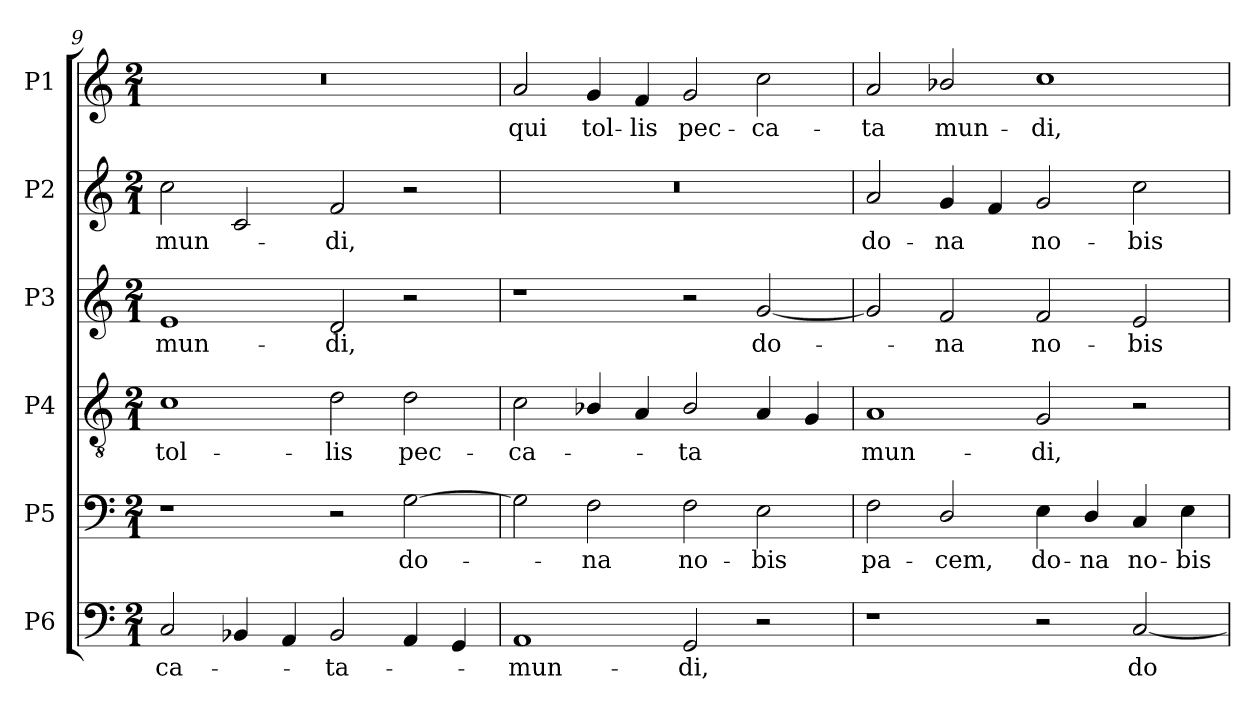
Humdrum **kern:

**kern	**text	**kern	**text	**kern	**text	**kern	**text	**kern	**text	**kern	**text
*part6	*part6	*part5	*part5	*part4	*part4	*part3	*part3	*part2	*part2	*part1	*part1
*staff6	*staff6	*staff5	*staff5	*staff4	*staff4	*staff3	*staff3	*staff2	*staff2	*staff1	*staff1
*I"P6	*	*I"P5	*	*I"P4	*	*I"P3	*	*I"P2	*	*I"P1	*
*clefF4	*	*clefF4	*	*clefGv2	*	*clefG2	*	*clefG2	*	*clefG2	*
*	*	*	*	*ITrd7c12	*	*	*	*	*	*	*
*k[]	*	*k[]	*	*k[]	*	*k[]	*	*k[]	*	*k[]	*
*C:	*	*C:	*	*C:	*	*C:	*	*C:	*	*C:	*
*M2/1	*	*M2/1	*	*M2/1	*	*M2/1	*	*M2/1	*	*M2/1	*
=9	=9	=9	=9	=9	=9	=9	=9	=9	=9	=9	=9
!	!LO:LY:b:color=#000000	!	!	!	!	!	!	!	!	!	!
!	!	!	!	!	!LO:LY:b:color=#000000	!	!	!	!	!	!
!	!	!	!	!	!	!	!LO:LY:b:color=#000000	!	!	!	!
!	!	!	!	!	!	!	!	!	!LO:LY:b:color=#000000	!LO:N:vis=1	!
2Ci/	-ca-	1r	.	1Ci	tol-	1ei	-mun-	2cci\	mun-	0r	.
4BB-Xi/	.	.	.	.	.	.	.	2ci/	.	.	.
4AAi/	.	.	.	.	.	.	.	.	.	.	.
!	!LO:LY:b:color=#000000	!	!	!	!	!	!	!	!	!	!
!	!	!	!	!	!LO:LY:b:color=#000000	!	!	!	!	!	!
!	!	!	!	!	!	!	!LO:LY:b:color=#000000	!	!	!	!
!	!	!	!	!	!	!	!	!	!LO:LY:b:color=#000000	!	!
2BB-i/	-ta-	2r	.	2Di\	-lis	2di/	-di,	2fi/	-di,	.	.
!	!	!	!LO:LY:b:color=#000000	!	!	!	!	!	!	!	!
!	!	!	!	!	!LO:LY:b:color=#000000	!	!	!	!	!	!
4AAi/	.	[2Gi\	do-	2Di\	pec-	2r	.	2r	.	.	.
4GGi/	.	.	.	.	.	.	.	.	.	.	.
!!LO:LB:g=z
=10	=10	=10	=10	=10	=10	=10	=10	=10	=10	=10	=10
!	!LO:LY:b:color=#000000	!	!	!	!	!	!	!	!	!	!
!	!	!	!	!	!LO:LY:b:color=#000000	!	!	!LO:N:vis=1	!	!	!
!	!	!	!	!	!	!	!	!	!	!	!LO:LY:b:color=#000000
1AAi	-mun-	2Gi\]	.	2Ci\	-ca-	1r	.	0r	.	2ai/	qui
!	!	!	!LO:LY:b:color=#000000	!	!	!	!	!	!	!	!
!	!	!	!	!	!	!	!	!	!	!	!LO:LY:b:color=#000000
.	.	2Fi\	-na	4BB-Xi/	.	.	.	.	.	4gi/	tol-
!	!	!	!	!	!	!	!	!	!	!	!LO:LY:b:color=#000000
.	.	.	.	4AAi/	.	.	.	.	.	4fi/	-lis
!	!LO:LY:b:color=#000000	!	!	!	!	!	!	!	!	!	!
!	!	!	!LO:LY:b:color=#000000	!	!	!	!	!	!	!	!
!	!	!	!	!	!LO:LY:b:color=#000000	!	!	!	!	!	!
!	!	!	!	!	!	!	!	!	!	!	!LO:LY:b:color=#000000
2GGi/	-di,	2Fi\	no-	2BB-i/	-ta	2r	.	.	.	2gi/	pec-
!	!	!	!LO:LY:b:color=#000000	!	!	!	!	!	!	!	!
!	!	!	!	!	!	!	!LO:LY:b:color=#000000	!	!	!	!
!	!	!	!	!	!	!	!	!	!	!	!LO:LY:b:color=#000000
2r	.	2Ei\	-bis	4AAi/	.	[2gi/	do-	.	.	2cci\	-ca-
.	.	.	.	4GGi/	.	.	.	.	.	.	.
=11	=11	=11	=11	=11	=11	=11	=11	=11	=11	=11	=11
!	!	!	!LO:LY:b:color=#000000	!	!	!	!	!	!	!	!
!	!	!	!	!	!LO:LY:b:color=#000000	!	!	!	!	!	!
!	!	!	!	!	!	!	!	!	!LO:LY:b:color=#000000	!	!
!	!	!	!	!	!	!	!	!	!	!	!LO:LY:b:color=#000000
1r	.	2Fi\	pa-	1AAi	mun-	2gi/]	.	2ai/	do-	2ai/	-ta
!	!	!	!LO:LY:b:color=#000000	!	!	!	!	!	!	!	!
!	!	!	!	!	!	!	!LO:LY:b:color=#000000	!	!	!	!
!	!	!	!	!	!	!	!	!	!LO:LY:b:color=#000000	!	!
!	!	!	!	!	!	!	!	!	!	!	!LO:LY:b:color=#000000
.	.	2Di/	-cem,	.	.	2fi/	-na	4gi/	-na	2b-Xi/	mun-
.	.	.	.	.	.	.	.	4fi/	.	.	.
!	!	!	!LO:LY:b:color=#000000	!	!	!	!	!	!	!	!
!	!	!	!	!	!LO:LY:b:color=#000000	!	!	!	!	!	!
!	!	!	!	!	!	!	!LO:LY:b:color=#000000	!	!	!	!
!	!	!	!	!	!	!	!	!	!LO:LY:b:color=#000000	!	!
!	!	!	!	!	!	!	!	!	!	!	!LO:LY:b:color=#000000
2r	.	4Ei\	do-	2GGi/	-di,	2fi/	no-	2gi/	no-	1cci	-di,
!	!	!	!LO:LY:b:color=#000000	!	!	!	!	!	!	!	!
.	.	4Di/	-na	.	.	.	.	.	.	.	.
!	!LO:LY:b:color=#000000	!	!	!	!	!	!	!	!	!	!
!	!	!	!LO:LY:b:color=#000000	!	!	!	!	!	!	!	!
!	!	!	!	!	!	!	!LO:LY:b:color=#000000	!	!	!	!
!	!	!	!	!	!	!	!	!	!LO:LY:b:color=#000000	!	!
[2Ci/	do-	4Ci/	no-	2r	.	2ei/	-bis	2cci\	-bis	.	.
!	!	!	!LO:LY:b:color=#000000	!	!	!	!	!	!	!	!
.	.	4Ei\	-bis	.	.	.	.	.	.	.	.
=	=	=	=	=	=	=	=	=	=	=	=
*-	*-	*-	*-	*-	*-	*-	*-	*-	*-	*-	*-
